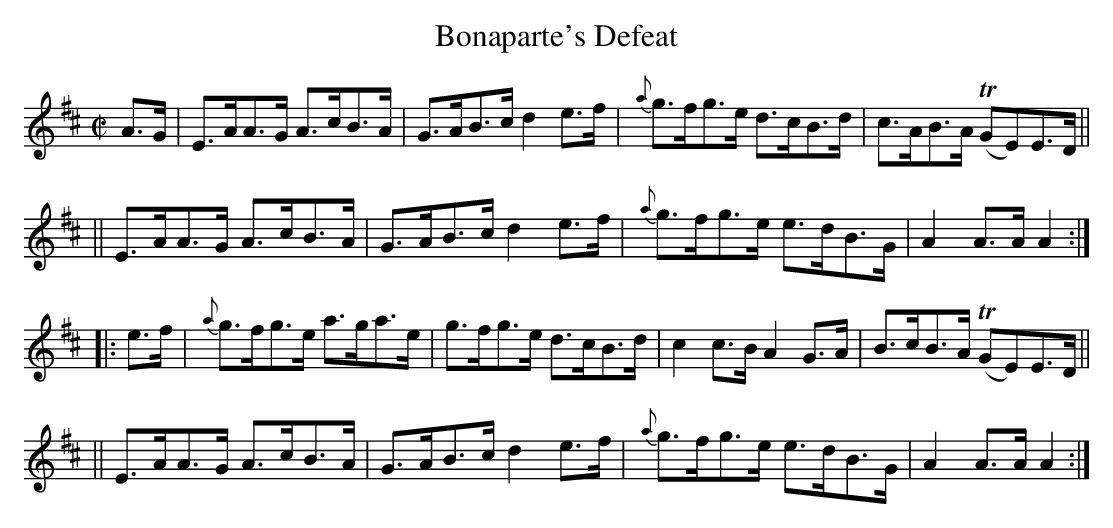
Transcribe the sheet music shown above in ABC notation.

X:1
T: Bonaparte's Defeat
m: Tn = (3n/o/n/
M: C|
L: 1/8
K: Amix
A>G \
| E>AA>G A>cB>A | G>AB>c d2e>f | {a}g>fg>e d>cB>d | c>AB>A (TGE)E>D ||
|| E>AA>G A>cB>A | G>AB>c d2e>f | {a}g>fg>e e>dB>G | A2A>A A2 :|
|: e>f \
| {a}g>fg>e a>ga>e | g>fg>e d>cB>d | c2c>B A2G>A | B>cB>A (TGE)E>D ||
|| E>AA>G A>cB>A | G>AB>c d2e>f | {a}g>fg>e e>dB>G | A2A>A A2 :|
